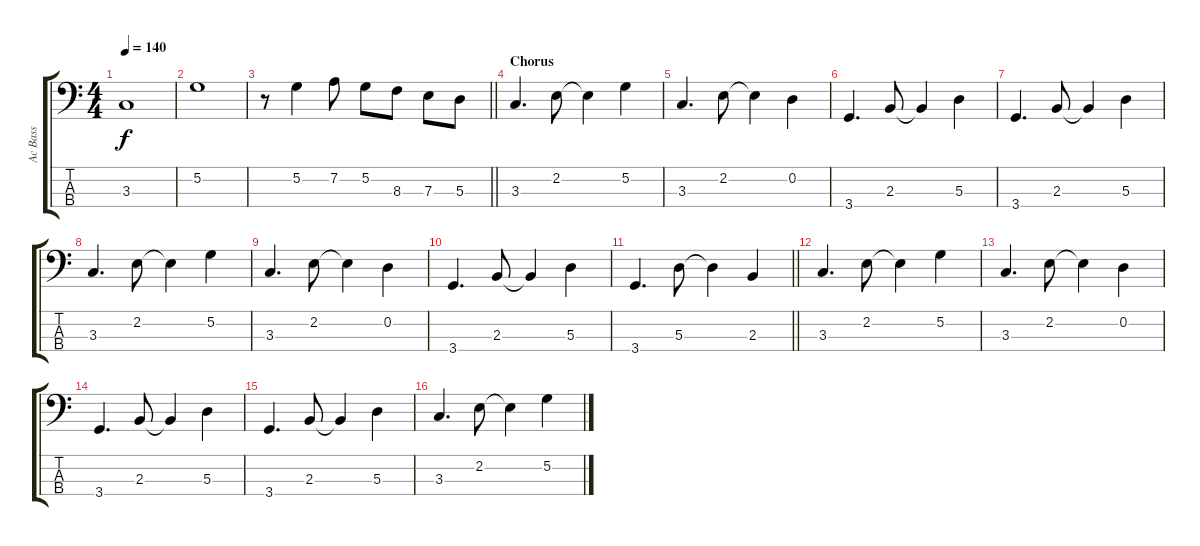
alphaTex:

\track ("Ac Bass" "Ac Bass") {instrument acousticbass}
\staff {score tabs}
\tuning (G2 D2 A1 E1) {hide}
\ts (4 4)
\tempo 140
\clef f4
\ks c
3.3{t}.1{dy f} |
5.2.1 |
\barLineRight lightlight
r.8 5.2.4 7.2.8 5.2.8 8.3.8 7.3.8 5.3.8 |
\section ("" "Chorus")
3.3.4{d} 2.2.8 2.2{t}.4 5.2.4 |
3.3.4{d} 2.2.8 2.2{t}.4 0.2.4 |
3.4.4{d} 2.3.8 2.3{t}.4 5.3.4 |
3.4.4{d} 2.3.8 2.3{t}.4 5.3.4 |
3.3.4{d} 2.2.8 2.2{t}.4 5.2.4 |
3.3.4{d} 2.2.8 2.2{t}.4 0.2.4 |
3.4.4{d} 2.3.8 2.3{t}.4 5.3.4 |
\barLineRight lightlight
3.4.4{d} 5.3.8 5.3{t}.4 2.3.4 |
3.3.4{d} 2.2.8 2.2{t}.4 5.2.4 |
3.3.4{d} 2.2.8 2.2{t}.4 0.2.4 |
3.4.4{d} 2.3.8 2.3{t}.4 5.3.4 |
3.4.4{d} 2.3.8 2.3{t}.4 5.3.4 |
3.3.4{d} 2.2.8 2.2{t}.4 5.2.4
